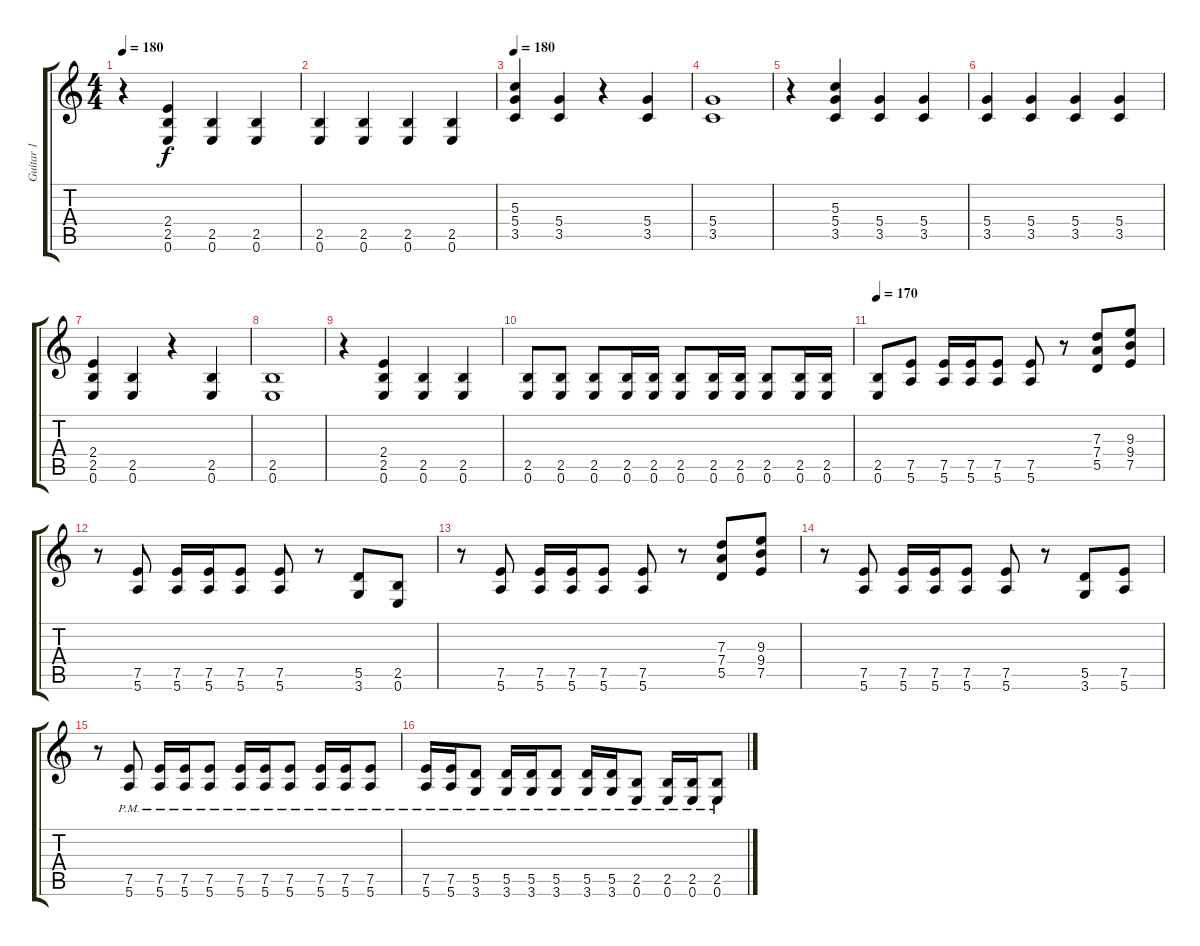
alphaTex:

\track ("Guitar 1" "Guitar 1") {instrument overdrivenguitar}
\staff {score tabs}
\tuning (E4 B3 G3 D3 A2 E2) {hide}
\ts (4 4)
\tempo 180
\clef g2
\ks c
r.4{dy f} (2.4 2.5 0.6).4 (2.5 0.6).4 (2.5 0.6).4 |
(2.5 0.6).4 (2.5 0.6).4 (2.5 0.6).4 (2.5 0.6).4 |
\tempo 180
(5.3 5.4 3.5).4 (5.4 3.5).4 r.4 (5.4 3.5).4 |
(5.4 3.5).1 |
r.4 (5.3 5.4 3.5).4 (5.4 3.5).4 (5.4 3.5).4 |
(5.4 3.5).4 (5.4 3.5).4 (5.4 3.5).4 (5.4 3.5).4 |
(2.4 2.5 0.6).4 (2.5 0.6).4 r.4 (2.5 0.6).4 |
(2.5 0.6).1 |
r.4 (2.4 2.5 0.6).4 (2.5 0.6).4 (2.5 0.6).4 |
(2.5 0.6).8 (2.5 0.6).8 (2.5 0.6).8 (2.5 0.6).16 (2.5 0.6).16 (2.5 0.6).8 (2.5 0.6).16 (2.5 0.6).16 (2.5 0.6).8 (2.5 0.6).16 (2.5 0.6).16 |
\tempo 170
(2.5 0.6).8 (7.5 5.6).8 (7.5 5.6).16 (7.5 5.6).16 (7.5 5.6).8 (7.5 5.6).8 r.8 (7.3 7.4 5.5).8 (9.3 9.4 7.5).8 |
r.8 (7.5 5.6).8 (7.5 5.6).16 (7.5 5.6).16 (7.5 5.6).8 (7.5 5.6).8 r.8 (5.5 3.6).8 (2.5 0.6).8 |
r.8 (7.5 5.6).8 (7.5 5.6).16 (7.5 5.6).16 (7.5 5.6).8 (7.5 5.6).8 r.8 (7.3 7.4 5.5).8 (9.3 9.4 7.5).8 |
r.8 (7.5 5.6).8 (7.5 5.6).16 (7.5 5.6).16 (7.5 5.6).8 (7.5 5.6).8 r.8 (5.5 3.6).8 (7.5 5.6).8 |
r.8 (7.5{pm} 5.6{pm}).8 (7.5{pm} 5.6{pm}).16 (7.5{pm} 5.6{pm}).16 (7.5{pm} 5.6{pm}).8 (7.5{pm} 5.6{pm}).16 (7.5{pm} 5.6{pm}).16 (7.5{pm} 5.6{pm}).8 (7.5{pm} 5.6{pm}).16 (7.5{pm} 5.6{pm}).16 (7.5{pm} 5.6{pm}).8 |
(7.5{pm} 5.6{pm}).16 (7.5{pm} 5.6{pm}).16 (5.5{pm} 3.6{pm}).8 (5.5{pm} 3.6{pm}).16 (5.5{pm} 3.6{pm}).16 (5.5{pm} 3.6{pm}).8 (5.5{pm} 3.6{pm}).16 (5.5{pm} 3.6{pm}).16 (2.5{pm} 0.6{pm}).8 (2.5{pm} 0.6{pm}).16 (2.5{pm} 0.6{pm}).16 (2.5{pm} 0.6{pm}).8
